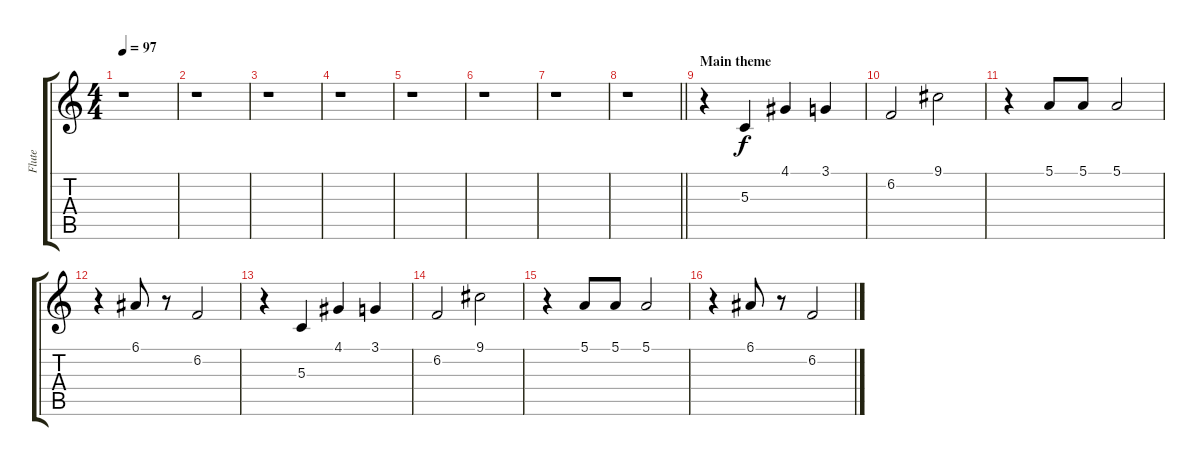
\track ("Flute" "Flute") {instrument flute}
\staff {score tabs}
\tuning (E4 B3 G3 D3 A2 E2) {hide}
\ts (4 4)
\tempo 97
\clef g2
\ks c
r.1{dy f} |
r.1 |
r.1 |
r.1 |
r.1 |
r.1 |
r.1 |
\barLineRight lightlight
r.1 |
\section ("" "Main theme")
r.4 5.3.4 4.1.4 3.1.4 |
6.2.2 9.1.2 |
r.4 5.1.8 5.1.8 5.1.2 |
r.4 6.1.8 r.8 6.2.2 |
r.4 5.3.4 4.1.4 3.1.4 |
6.2.2 9.1.2 |
r.4 5.1.8 5.1.8 5.1.2 |
r.4 6.1.8 r.8 6.2.2
